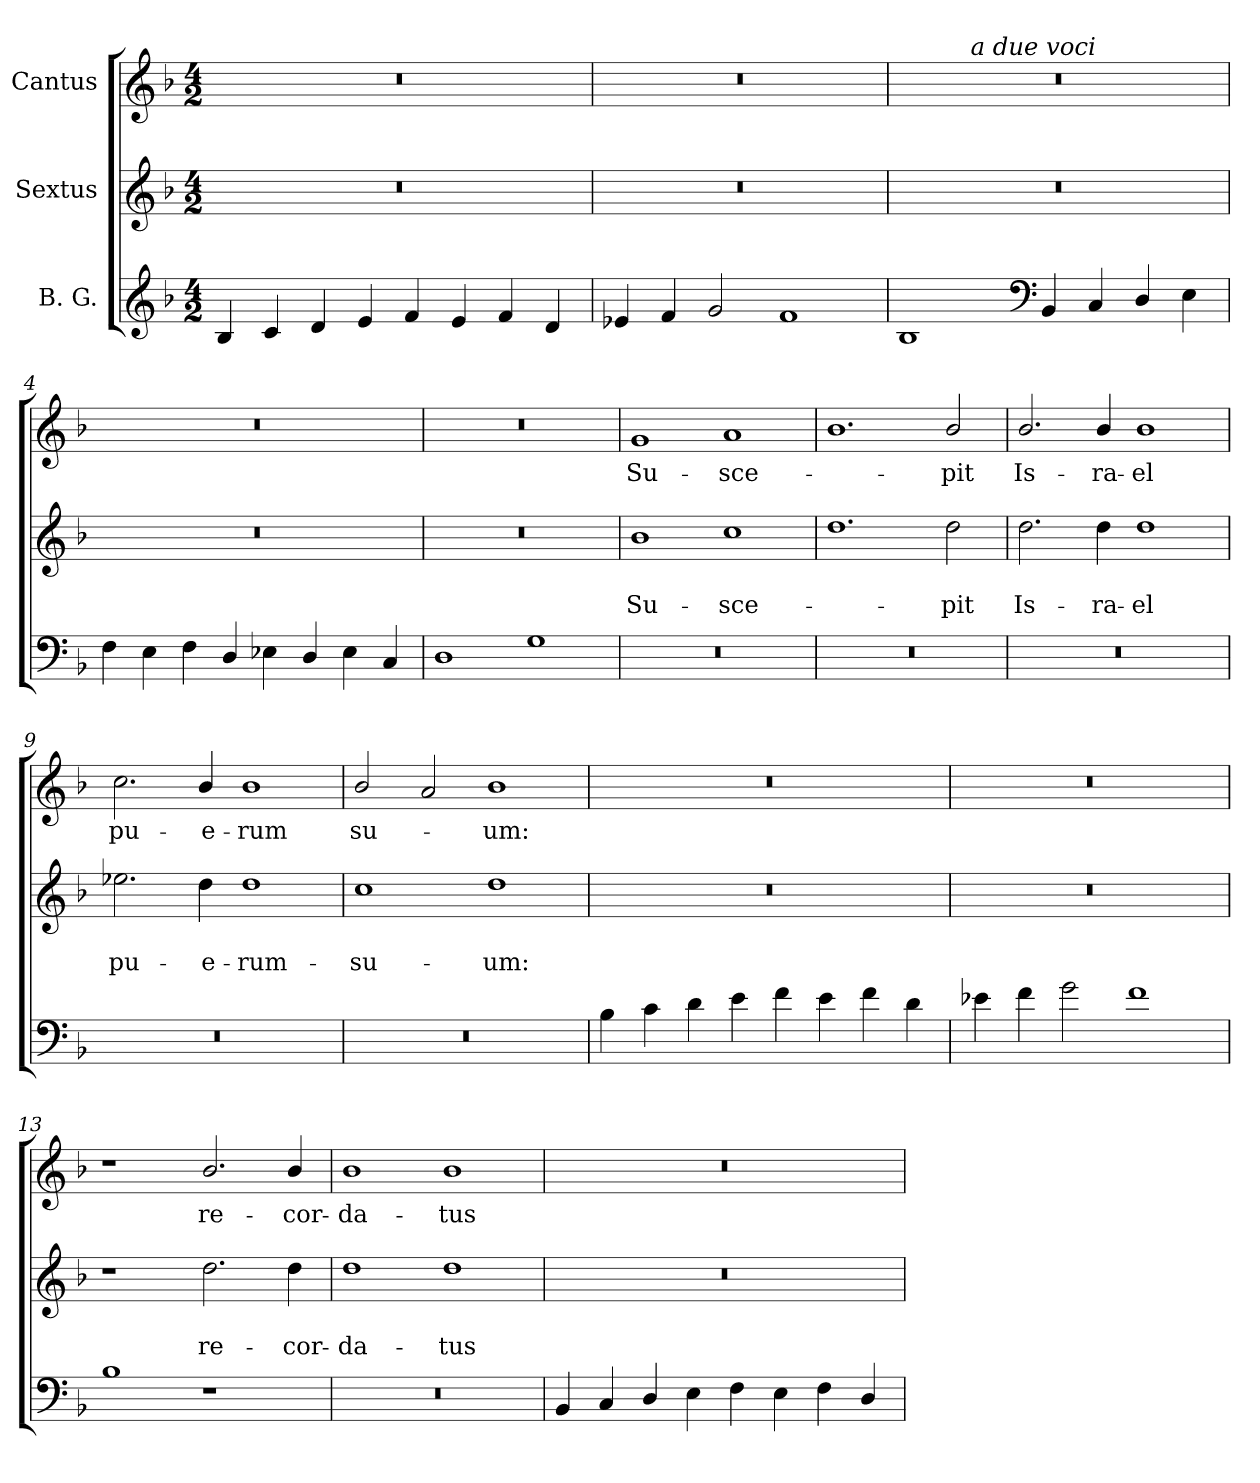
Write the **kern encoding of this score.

**kern	**kern	**text	**text	**kern	**text
*part3	*part2	*part2	*part2	*part1	*part1
*staff3	*staff2	*staff2	*staff2	*staff1	*staff1
*I"B. G.	*I"Sextus	*	*	*I"Cantus	*
*clefG2	*clefG2	*	*	*clefG2	*
*k[b-]	*k[b-]	*	*	*k[b-]	*
*F:	*F:	*	*	*F:	*
*M4/2	*M4/2	*	*	*M4/2	*
=1	=1	=1	=1	=1	=1
!	!LO:N:vis=1	!	!	!LO:N:vis=1	!
4B-/	0r	.	.	0r	.
4c/	.	.	.	.	.
4d/	.	.	.	.	.
4e/	.	.	.	.	.
4f/	.	.	.	.	.
4e/	.	.	.	.	.
4f/	.	.	.	.	.
4d/	.	.	.	.	.
=2	=2	=2	=2	=2	=2
!	!LO:N:vis=1	!	!	!LO:N:vis=1	!
4e-X/	0r	.	.	0r	.
4f/	.	.	.	.	.
2g/	.	.	.	.	.
1f	.	.	.	.	.
=3	=3	=3	=3	=3	=3
!	!LO:N:vis=1	!	!	!LO:N:vis=1	!
*	*	*	*	*^	*
1B-	0r	.	.	0r	2ryy	.
!	!	!	!	!	!LO:TX:a:i:t=a due voci	!
.	.	.	.	.	1.ryy	.
*clefF4	*	*	*	*	*	*
4BB-/	.	.	.	.	.	.
4C/	.	.	.	.	.	.
4D/	.	.	.	.	.	.
4E\	.	.	.	.	.	.
=4	=4	=4	=4	=4	=4	=4
!	!LO:N:vis=1	!	!	!LO:N:vis=1	!	!
*	*	*	*	*v	*v	*
4F\	0r	.	.	0r	.
4E\	.	.	.	.	.
4F\	.	.	.	.	.
4D/	.	.	.	.	.
4E-X\	.	.	.	.	.
4D/	.	.	.	.	.
4E-\	.	.	.	.	.
4C/	.	.	.	.	.
=5	=5	=5	=5	=5	=5
!	!LO:N:vis=1	!	!	!LO:N:vis=1	!
1D	0r	.	.	0r	.
1G	.	.	.	.	.
=6	=6	=6	=6	=6	=6
!LO:N:vis=1	!	!	!LO:LY:b	!	!LO:LY:b
0r	1b-	.	Su-	1g	Su-
!	!	!	!LO:LY:b	!	!LO:LY:b
.	1cc	.	-sce-	1a	-sce-
!!LO:LB:g=z
=7	=7	=7	=7	=7	=7
!LO:N:vis=1	!	!	!	!	!
0r	1.dd	.	.	1.b-	.
!	!	!	!LO:LY:b	!	!LO:LY:b
.	2dd\	.	-pit	2b-/	-pit
=8	=8	=8	=8	=8	=8
!LO:N:vis=1	!	!	!LO:LY:b	!	!LO:LY:b
0r	2.dd\	.	Is-	2.b-/	Is-
!	!	!	!LO:LY:b	!	!LO:LY:b
.	4dd\	.	-ra-	4b-/	-ra-
!	!	!	!LO:LY:b	!	!LO:LY:b
.	1dd	.	-el	1b-	-el
=9	=9	=9	=9	=9	=9
!LO:N:vis=1	!	!	!LO:LY:b	!	!LO:LY:b
0r	2.ee-X\	.	pu-	2.cc\	pu-
!	!	!	!LO:LY:b	!	!LO:LY:b
.	4dd\	.	-e-	4b-/	-e-
!	!	!	!LO:LY:b	!	!LO:LY:b
.	1dd	.	-rum-	1b-	-rum
=10	=10	=10	=10	=10	=10
!LO:N:vis=1	!	!	!LO:LY:b	!	!LO:LY:b
0r	1cc	.	-su-	2b-/	su-
.	.	.	.	2a/	.
!	!	!	!LO:LY:b	!	!LO:LY:b
.	1dd	.	-um:	1b-	-um:
=11	=11	=11	=11	=11	=11
!	!LO:N:vis=1	!	!	!LO:N:vis=1	!
4B-\	0r	.	.	0r	.
4c\	.	.	.	.	.
4d\	.	.	.	.	.
4e\	.	.	.	.	.
4f\	.	.	.	.	.
4e\	.	.	.	.	.
4f\	.	.	.	.	.
4d\	.	.	.	.	.
=12	=12	=12	=12	=12	=12
!	!LO:N:vis=1	!	!	!LO:N:vis=1	!
4e-X\	0r	.	.	0r	.
4f\	.	.	.	.	.
2g\	.	.	.	.	.
1f	.	.	.	.	.
!!LO:LB:g=z
=13	=13	=13	=13	=13	=13
1B-	1r	.	.	1r	.
!	!	!	!LO:LY:b	!	!LO:LY:b
1r	2.dd\	.	re-	2.b-/	re-
!	!	!	!LO:LY:b	!	!LO:LY:b
.	4dd\	.	-cor-	4b-/	-cor-
=14	=14	=14	=14	=14	=14
!LO:N:vis=1	!	!	!LO:LY:b	!	!LO:LY:b
0r	1dd	.	-da-	1b-	-da-
!	!	!	!LO:LY:b	!	!LO:LY:b
.	1dd	.	-tus	1b-	-tus
=15	=15	=15	=15	=15	=15
!	!LO:N:vis=1	!	!	!LO:N:vis=1	!
4BB-/	0r	.	.	0r	.
4C/	.	.	.	.	.
4D/	.	.	.	.	.
4E\	.	.	.	.	.
4F\	.	.	.	.	.
4E\	.	.	.	.	.
4F\	.	.	.	.	.
4D/	.	.	.	.	.
=	=	=	=	=	=
*-	*-	*-	*-	*-	*-
